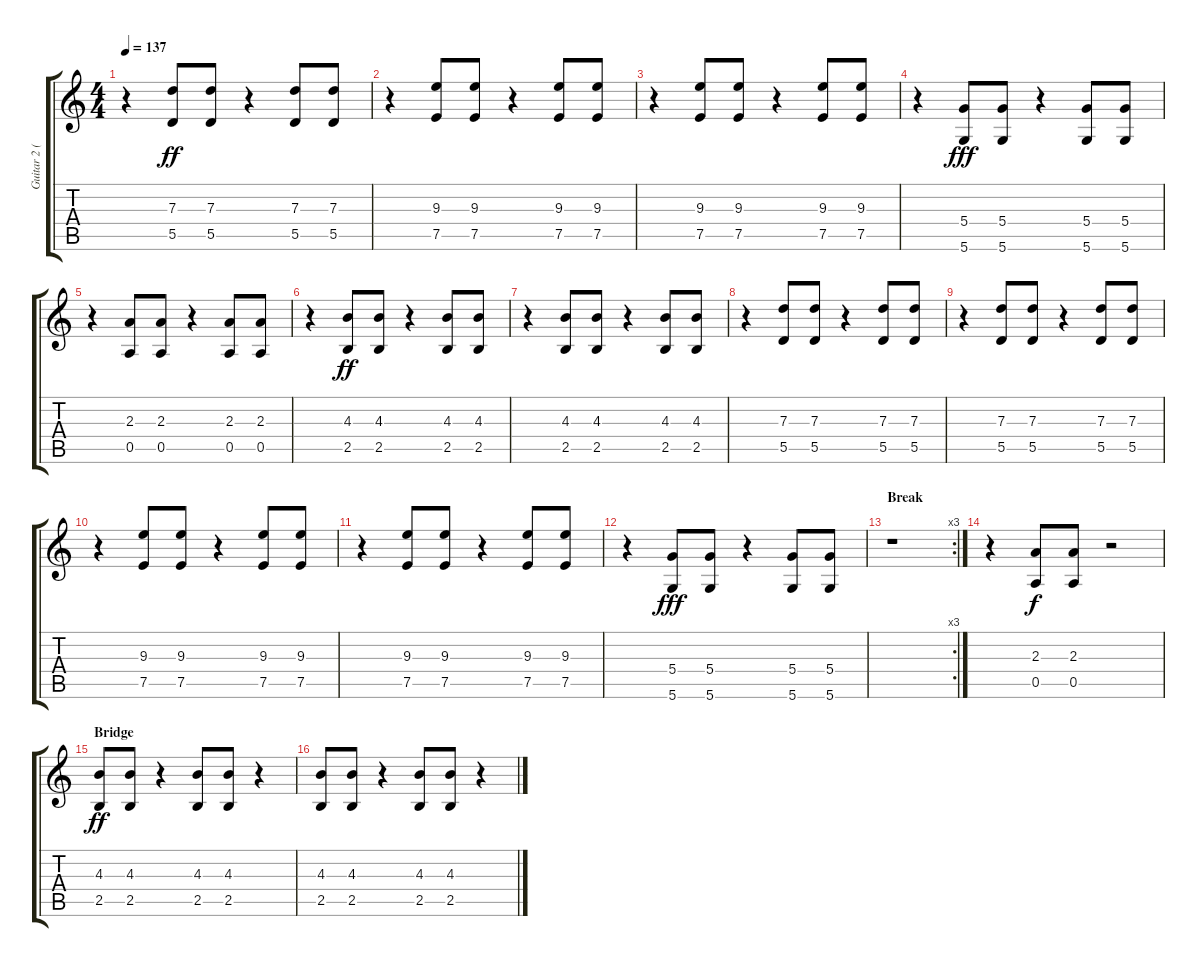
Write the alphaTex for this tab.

\track ("Guitar 2 (Drop D)" "Guitar 2 (") {instrument distortionguitar}
\staff {score tabs}
\tuning (E4 B3 G3 D3 A2 D2) {hide}
\ts (4 4)
\tempo 137
\clef g2
\ks c
r.4{dy ff} (7.3 5.5).8 (7.3 5.5).8 r.4 (7.3 5.5).8 (7.3 5.5).8 |
r.4 (9.3 7.5).8 (9.3 7.5).8 r.4 (9.3 7.5).8 (9.3 7.5).8 |
r.4 (9.3 7.5).8 (9.3 7.5).8 r.4 (9.3 7.5).8 (9.3 7.5).8 |
r.4 (5.4 5.6).8{dy fff} (5.4 5.6).8 r.4 (5.4 5.6).8 (5.4 5.6).8 |
r.4 (2.3 0.5).8 (2.3 0.5).8 r.4 (2.3 0.5).8 (2.3 0.5).8 |
r.4{volume 12} (4.3 2.5).8{dy ff} (4.3 2.5).8 r.4 (4.3 2.5).8 (4.3 2.5).8 |
r.4 (4.3 2.5).8 (4.3 2.5).8 r.4 (4.3 2.5).8 (4.3 2.5).8 |
r.4 (7.3 5.5).8 (7.3 5.5).8 r.4 (7.3 5.5).8 (7.3 5.5).8 |
r.4 (7.3 5.5).8 (7.3 5.5).8 r.4 (7.3 5.5).8 (7.3 5.5).8 |
r.4 (9.3 7.5).8 (9.3 7.5).8 r.4 (9.3 7.5).8 (9.3 7.5).8 |
r.4 (9.3 7.5).8 (9.3 7.5).8 r.4 (9.3 7.5).8 (9.3 7.5).8 |
r.4 (5.4 5.6).8{dy fff} (5.4 5.6).8 r.4 (5.4 5.6).8 (5.4 5.6).8 |
\rc 3
\section ("" "Break")
r.1 |
r.4 (2.3 0.5).8{dy f} (2.3 0.5).8 r.2 |
\section ("" "Bridge")
(4.3 2.5).8{dy ff} (4.3 2.5).8 r.4 (4.3 2.5).8 (4.3 2.5).8 r.4 |
(4.3 2.5).8 (4.3 2.5).8 r.4 (4.3 2.5).8 (4.3 2.5).8 r.4
